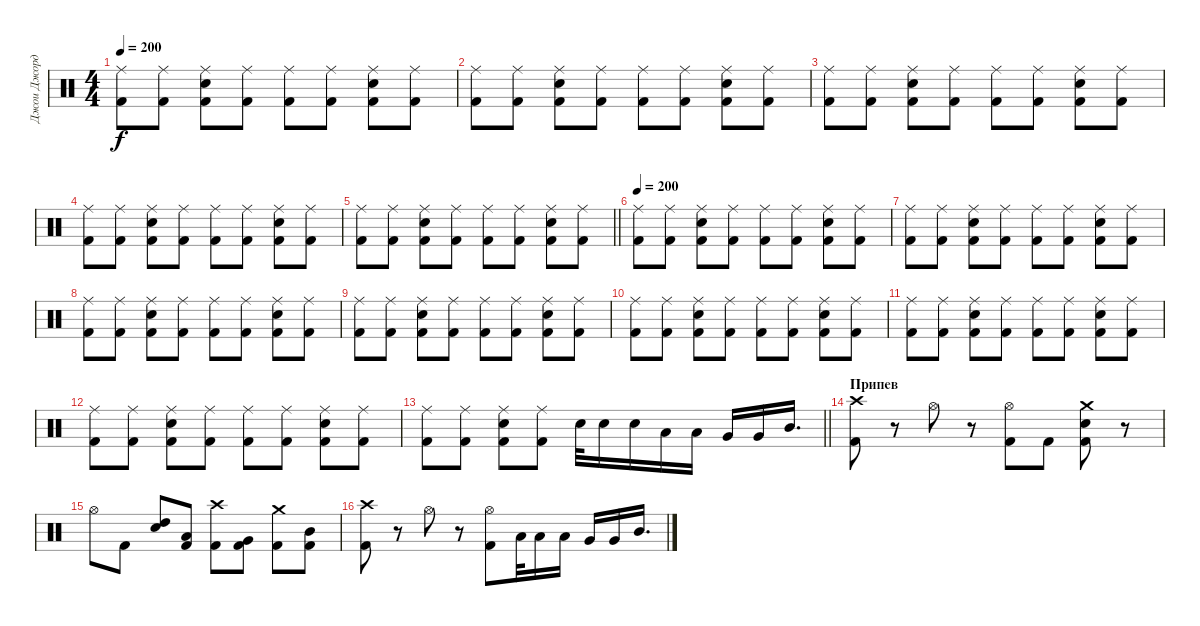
\track ("Джои Джордисон" "Джои Джорд") {instrument percussion}
\staff {score}
\articulation defaults
\ts (4 4)
\tempo 200
\clef neutral
\ks c
("Ride (middle)" "Kick (hit) 2").8{dy f} ("Ride (middle)" "Kick (hit) 2").8 ("Ride (middle)" "Electric Snare (hit)" "Kick (hit) 2").8 ("Ride (middle)" "Kick (hit) 2").8 ("Ride (middle)" "Kick (hit) 2").8 ("Ride (middle)" "Kick (hit) 2").8 ("Ride (middle)" "Electric Snare (hit)" "Kick (hit) 2").8 ("Ride (middle)" "Kick (hit) 2").8 |
("Ride (middle)" "Kick (hit) 2").8 ("Ride (middle)" "Kick (hit) 2").8 ("Ride (middle)" "Electric Snare (hit)" "Kick (hit) 2").8 ("Ride (middle)" "Kick (hit) 2").8 ("Ride (middle)" "Kick (hit) 2").8 ("Ride (middle)" "Kick (hit) 2").8 ("Ride (middle)" "Electric Snare (hit)" "Kick (hit) 2").8 ("Ride (middle)" "Kick (hit) 2").8 |
("Ride (middle)" "Kick (hit) 2").8 ("Ride (middle)" "Kick (hit) 2").8 ("Ride (middle)" "Electric Snare (hit)" "Kick (hit) 2").8 ("Ride (middle)" "Kick (hit) 2").8 ("Ride (middle)" "Kick (hit) 2").8 ("Ride (middle)" "Kick (hit) 2").8 ("Ride (middle)" "Electric Snare (hit)" "Kick (hit) 2").8 ("Ride (middle)" "Kick (hit) 2").8 |
("Ride (middle)" "Kick (hit) 2").8 ("Ride (middle)" "Kick (hit) 2").8 ("Ride (middle)" "Electric Snare (hit)" "Kick (hit) 2").8 ("Ride (middle)" "Kick (hit) 2").8 ("Ride (middle)" "Kick (hit) 2").8 ("Ride (middle)" "Kick (hit) 2").8 ("Ride (middle)" "Electric Snare (hit)" "Kick (hit) 2").8 ("Ride (middle)" "Kick (hit) 2").8 |
\barLineRight lightlight
("Ride (middle)" "Kick (hit) 2").8 ("Ride (middle)" "Kick (hit) 2").8 ("Ride (middle)" "Electric Snare (hit)" "Kick (hit) 2").8 ("Ride (middle)" "Kick (hit) 2").8 ("Ride (middle)" "Kick (hit) 2").8 ("Ride (middle)" "Kick (hit) 2").8 ("Ride (middle)" "Electric Snare (hit)" "Kick (hit) 2").8 ("Ride (middle)" "Kick (hit) 2").8 |
\tempo 200
("Ride (middle)" "Kick (hit) 2").8 ("Ride (middle)" "Kick (hit) 2").8 ("Ride (middle)" "Electric Snare (hit)" "Kick (hit) 2").8 ("Ride (middle)" "Kick (hit) 2").8 ("Ride (middle)" "Kick (hit) 2").8 ("Ride (middle)" "Kick (hit) 2").8 ("Ride (middle)" "Electric Snare (hit)" "Kick (hit) 2").8 ("Ride (middle)" "Kick (hit) 2").8 |
("Ride (middle)" "Kick (hit) 2").8 ("Ride (middle)" "Kick (hit) 2").8 ("Ride (middle)" "Electric Snare (hit)" "Kick (hit) 2").8 ("Ride (middle)" "Kick (hit) 2").8 ("Ride (middle)" "Kick (hit) 2").8 ("Ride (middle)" "Kick (hit) 2").8 ("Ride (middle)" "Electric Snare (hit)" "Kick (hit) 2").8 ("Ride (middle)" "Kick (hit) 2").8 |
("Ride (middle)" "Kick (hit) 2").8 ("Ride (middle)" "Kick (hit) 2").8 ("Ride (middle)" "Electric Snare (hit)" "Kick (hit) 2").8 ("Ride (middle)" "Kick (hit) 2").8 ("Ride (middle)" "Kick (hit) 2").8 ("Ride (middle)" "Kick (hit) 2").8 ("Ride (middle)" "Electric Snare (hit)" "Kick (hit) 2").8 ("Ride (middle)" "Kick (hit) 2").8 |
("Ride (middle)" "Kick (hit) 2").8 ("Ride (middle)" "Kick (hit) 2").8 ("Ride (middle)" "Electric Snare (hit)" "Kick (hit) 2").8 ("Ride (middle)" "Kick (hit) 2").8 ("Ride (middle)" "Kick (hit) 2").8 ("Ride (middle)" "Kick (hit) 2").8 ("Ride (middle)" "Electric Snare (hit)" "Kick (hit) 2").8 ("Ride (middle)" "Kick (hit) 2").8 |
("Ride (middle)" "Kick (hit) 2").8 ("Ride (middle)" "Kick (hit) 2").8 ("Ride (middle)" "Electric Snare (hit)" "Kick (hit) 2").8 ("Ride (middle)" "Kick (hit) 2").8 ("Ride (middle)" "Kick (hit) 2").8 ("Ride (middle)" "Kick (hit) 2").8 ("Ride (middle)" "Electric Snare (hit)" "Kick (hit) 2").8 ("Ride (middle)" "Kick (hit) 2").8 |
("Ride (middle)" "Kick (hit) 2").8 ("Ride (middle)" "Kick (hit) 2").8 ("Ride (middle)" "Electric Snare (hit)" "Kick (hit) 2").8 ("Ride (middle)" "Kick (hit) 2").8 ("Ride (middle)" "Kick (hit) 2").8 ("Ride (middle)" "Kick (hit) 2").8 ("Ride (middle)" "Electric Snare (hit)" "Kick (hit) 2").8 ("Ride (middle)" "Kick (hit) 2").8 |
("Ride (middle)" "Kick (hit) 2").8 ("Ride (middle)" "Kick (hit) 2").8 ("Ride (middle)" "Electric Snare (hit)" "Kick (hit) 2").8 ("Ride (middle)" "Kick (hit) 2").8 ("Ride (middle)" "Kick (hit) 2").8 ("Ride (middle)" "Kick (hit) 2").8 ("Ride (middle)" "Electric Snare (hit)" "Kick (hit) 2").8 ("Ride (middle)" "Kick (hit) 2").8 |
\barLineRight lightlight
("Ride (middle)" "Kick (hit) 2").8 ("Ride (middle)" "Kick (hit) 2").8 ("Ride (middle)" "Electric Snare (hit)" "Kick (hit) 2").8 ("Ride (middle)" "Kick (hit) 2").8 "Electric Snare (hit)".32 "Electric Snare (hit)".16 "Electric Snare (hit)".16 "Low Floor Tom (hit)".16 "Low Floor Tom (hit)".16 "Very Low Tom (hit)".16 "Very Low Tom (hit)".16 "Mid Tom (hit)".16{d} |
\section ("" "Припев")
("Crash high (hit)" "Kick (hit) 2").8 r.8 "Hi-Hat (open)".8 r.8 ("Hi-Hat (open)" "Kick (hit) 2").8 "Kick (hit) 2".8 ("Crash medium (hit)" "Electric Snare (hit)" "Kick (hit) 2").8 r.8 |
"Hi-Hat (open)".8 "Kick (hit) 2".8 ("High Tom (hit)" "Electric Snare (hit)").8 ("Low Floor Tom (hit)" "Kick (hit) 2").8 ("Crash high (hit)" "Kick (hit) 2").8 ("Very Low Tom (hit)" "Kick (hit) 2").8 ("Crash medium (hit)" "Kick (hit) 2").8 ("Mid Tom (hit)" "Kick (hit) 2").8 |
("Crash high (hit)" "Kick (hit) 2").8 r.8 "Hi-Hat (open)".8 r.8 ("Hi-Hat (open)" "Kick (hit) 2").8 "Low Floor Tom (hit)".32 "Low Floor Tom (hit)".16 "Low Floor Tom (hit)".16 "Very Low Tom (hit)".16 "Very Low Tom (hit)".16 "Mid Tom (hit)".16{d}
